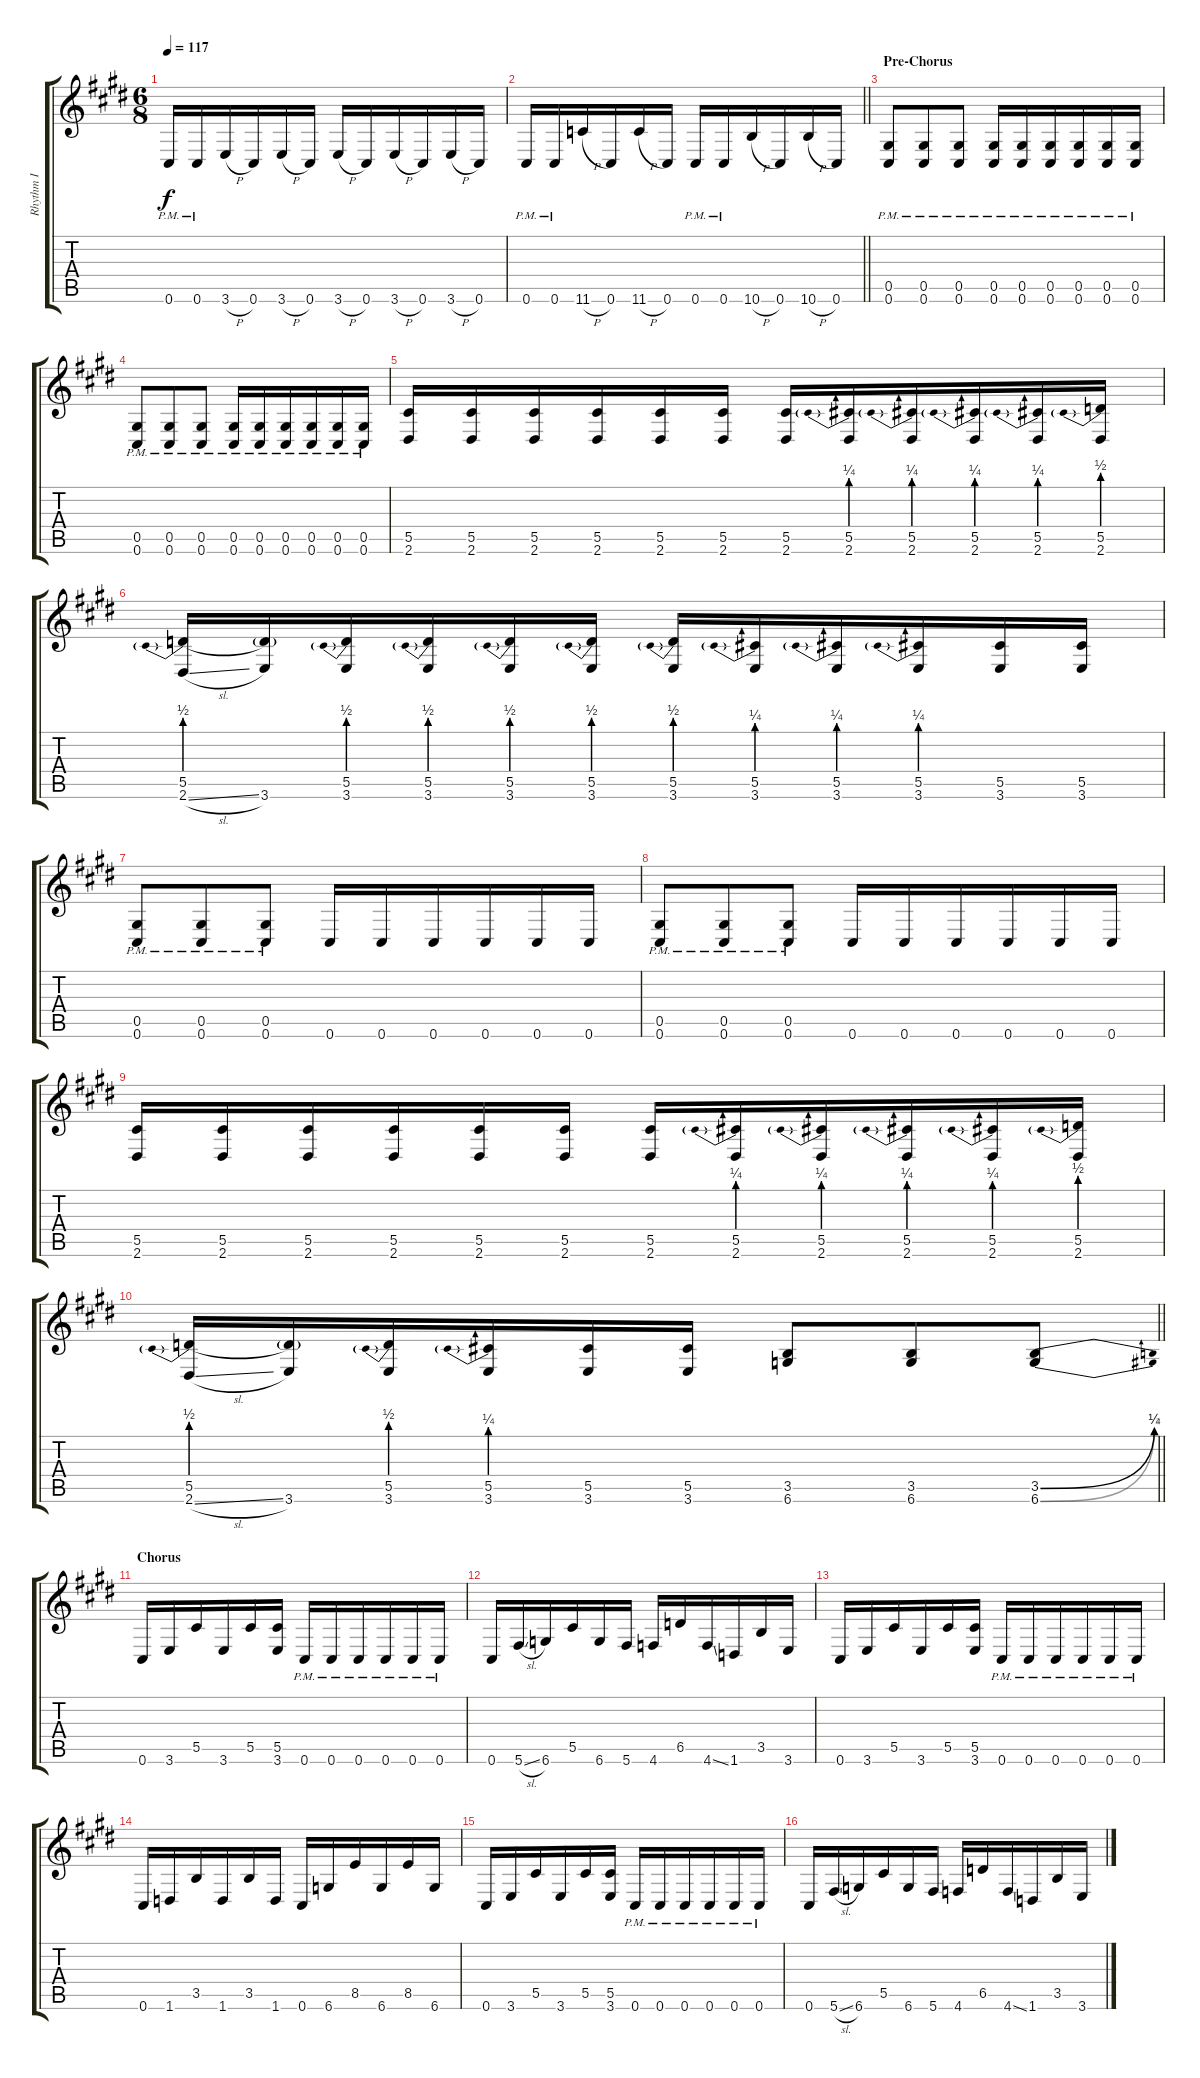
\track ("Rhythm I" "Rhythm I") {instrument distortionguitar}
\staff {score tabs}
\tuning (Eb4 Bb3 Gb3 Db3 Ab2 Db2) {hide}
\ts (6 8)
\tempo 117
\clef g2
\ks c#minor
0.6{pm}.16{dy f} 0.6{pm}.16 3.6{h}.16 0.6.16 3.6{h}.16 0.6.16 3.6{h}.16 0.6.16 3.6{h}.16 0.6.16 3.6{h}.16 0.6.16 |
\barLineRight lightlight
0.6{pm}.16 0.6{pm}.16 11.6{h}.16 0.6.16 11.6{h}.16 0.6.16 0.6{pm}.16 0.6{pm}.16 10.6{h}.16 0.6.16 10.6{h}.16 0.6.16 |
\section ("" "Pre-Chorus")
(0.5{pm} 0.6{pm}).8 (0.5{pm} 0.6{pm}).8 (0.5{pm} 0.6{pm}).8 (0.5{pm} 0.6{pm}).16 (0.5{pm} 0.6{pm}).16 (0.5{pm} 0.6{pm}).16 (0.5{pm} 0.6{pm}).16 (0.5{pm} 0.6{pm}).16 (0.5{pm} 0.6{pm}).16 |
(0.5{pm} 0.6{pm}).8 (0.5{pm} 0.6{pm}).8 (0.5{pm} 0.6{pm}).8 (0.5{pm} 0.6{pm}).16 (0.5{pm} 0.6{pm}).16 (0.5{pm} 0.6{pm}).16 (0.5{pm} 0.6{pm}).16 (0.5{pm} 0.6{pm}).16 (0.5{pm} 0.6{pm}).16 |
(5.5 2.6).16 (5.5 2.6).16 (5.5 2.6).16 (5.5 2.6).16 (5.5 2.6).16 (5.5 2.6).16 (5.5 2.6).16 (5.5{be (prebend 0 1 60 1)} 2.6).16 (5.5{be (prebend 0 1 60 1)} 2.6).16 (5.5{be (prebend 0 1 60 1)} 2.6).16 (5.5{be (prebend 0 1 60 1)} 2.6).16 (5.5{be (prebend 0 2 60 2)} 2.6).16 |
(5.5{be (prebend 0 2 60 2)} 2.6{sl}).16 (5.5{t} 3.6).16 (5.5{be (prebend 0 2 60 2)} 3.6).16 (5.5{be (prebend 0 2 60 2)} 3.6).16 (5.5{be (prebend 0 2 60 2)} 3.6).16 (5.5{be (prebend 0 2 60 2)} 3.6).16 (5.5{be (prebend 0 2 60 2)} 3.6).16 (5.5{be (prebend 0 1 60 1)} 3.6).16 (5.5{be (prebend 0 1 60 1)} 3.6).16 (5.5{be (prebend 0 1 60 1)} 3.6).16 (5.5 3.6).16 (5.5 3.6).16 |
(0.5{pm} 0.6{pm}).8 (0.5{pm} 0.6{pm}).8 (0.5{pm} 0.6{pm}).8 0.6.16 0.6.16 0.6.16 0.6.16 0.6.16 0.6.16 |
(0.5{pm} 0.6{pm}).8 (0.5{pm} 0.6{pm}).8 (0.5{pm} 0.6{pm}).8 0.6.16 0.6.16 0.6.16 0.6.16 0.6.16 0.6.16 |
(5.5 2.6).16 (5.5 2.6).16 (5.5 2.6).16 (5.5 2.6).16 (5.5 2.6).16 (5.5 2.6).16 (5.5 2.6).16 (5.5{be (prebend 0 1 60 1)} 2.6).16 (5.5{be (prebend 0 1 60 1)} 2.6).16 (5.5{be (prebend 0 1 60 1)} 2.6).16 (5.5{be (prebend 0 1 60 1)} 2.6).16 (5.5{be (prebend 0 2 60 2)} 2.6).16 |
\barLineRight lightlight
(5.5{be (prebend 0 2 60 2)} 2.6{sl}).16 (5.5{t} 3.6).16 (5.5{be (prebend 0 2 60 2)} 3.6).16 (5.5{be (prebend 0 1 60 1)} 3.6).16 (5.5 3.6).16 (5.5 3.6).16 (3.5 6.6).8 (3.5 6.6).8 (3.5{be (bend 0 0 60 1)} 6.6{be (bend 0 0 60 2)}).8 |
\section ("" "Chorus")
0.6.16 3.6.16 5.5.16 3.6.16 5.5.16 (5.5 3.6).16 0.6{pm}.16 0.6{pm}.16 0.6{pm}.16 0.6{pm}.16 0.6{pm}.16 0.6{pm}.16 |
0.6.16 5.6{sl}.16 6.6.16 5.5.16 6.6.16 5.6.16 4.6.16 6.5.16 4.6{ss}.16 1.6.16 3.5.16 3.6.16 |
0.6.16 3.6.16 5.5.16 3.6.16 5.5.16 (5.5 3.6).16 0.6{pm}.16 0.6{pm}.16 0.6{pm}.16 0.6{pm}.16 0.6{pm}.16 0.6{pm}.16 |
0.6.16 1.6.16 3.5.16 1.6.16 3.5.16 1.6.16 0.6.16 6.6.16 8.5.16 6.6.16 8.5.16 6.6.16 |
0.6.16 3.6.16 5.5.16 3.6.16 5.5.16 (5.5 3.6).16 0.6{pm}.16 0.6{pm}.16 0.6{pm}.16 0.6{pm}.16 0.6{pm}.16 0.6{pm}.16 |
0.6.16 5.6{sl}.16 6.6.16 5.5.16 6.6.16 5.6.16 4.6.16 6.5.16 4.6{ss}.16 1.6.16 3.5.16 3.6.16
